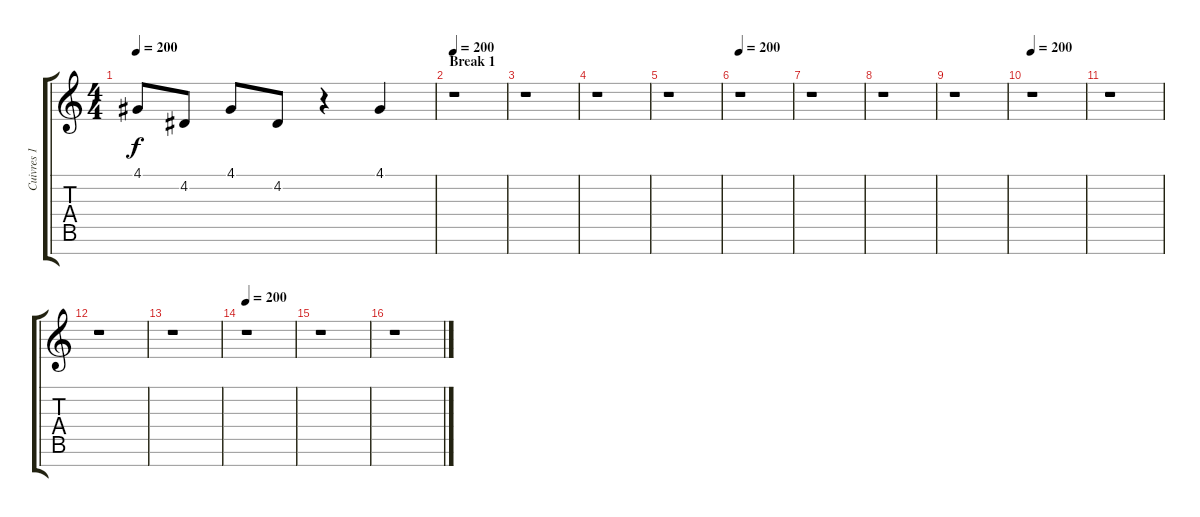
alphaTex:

\track ("Cuivres 1" "Cuivres 1") {instrument trumpet}
\staff {score tabs}
\tuning (E4 B3 G3 D3 A2 E2 B1) {hide}
\ts (4 4)
\tempo 200
\clef g2
\ks c
4.1.8{dy f} 4.2.8 4.1.8 4.2.8 r.4 4.1.4 |
\section ("" "Break 1")
\tempo 200
r.1 |
r.1 |
r.1 |
r.1 |
\tempo 200
r.1 |
r.1 |
r.1 |
r.1 |
\tempo 200
r.1 |
r.1 |
r.1 |
r.1 |
\tempo 200
r.1 |
r.1 |
r.1
